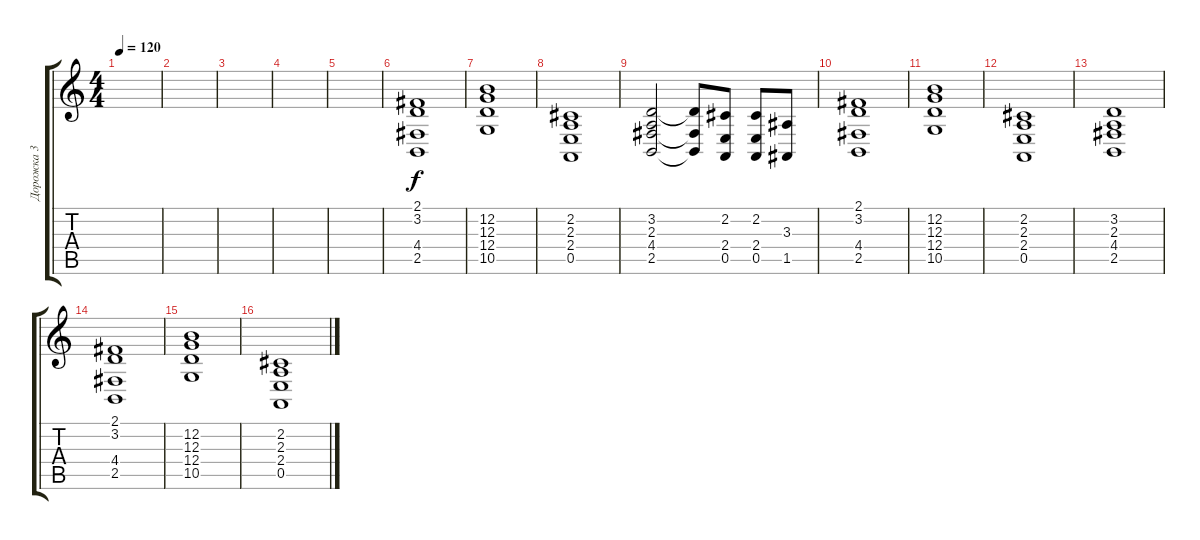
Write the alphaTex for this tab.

\track ("Дорожка 3" "Дорожка 3") {instrument acousticgrandpiano}
\staff {score tabs}
\tuning (E4 B3 G3 D3 A2 E2) {hide}
\ts (4 4)
\tempo 120
\clef g2
\ks c
|
|
|
|
|
(2.1 3.2 4.4 2.5).1 |
(12.2 12.3 12.4 10.5).1 |
(2.2 2.3 2.4 0.5).1 |
(3.2 2.3 4.4 2.5).2 (3.2{t} 4.4{t} 2.5{t}).8 (2.2 2.4 0.5).8 (2.2 2.4 0.5).8 (3.3 1.5).8 |
(2.1 3.2 4.4 2.5).1 |
(12.2 12.3 12.4 10.5).1 |
(2.2 2.3 2.4 0.5).1 |
(3.2 2.3 4.4 2.5).1 |
(2.1 3.2 4.4 2.5).1 |
(12.2 12.3 12.4 10.5).1 |
(2.2 2.3 2.4 0.5).1
